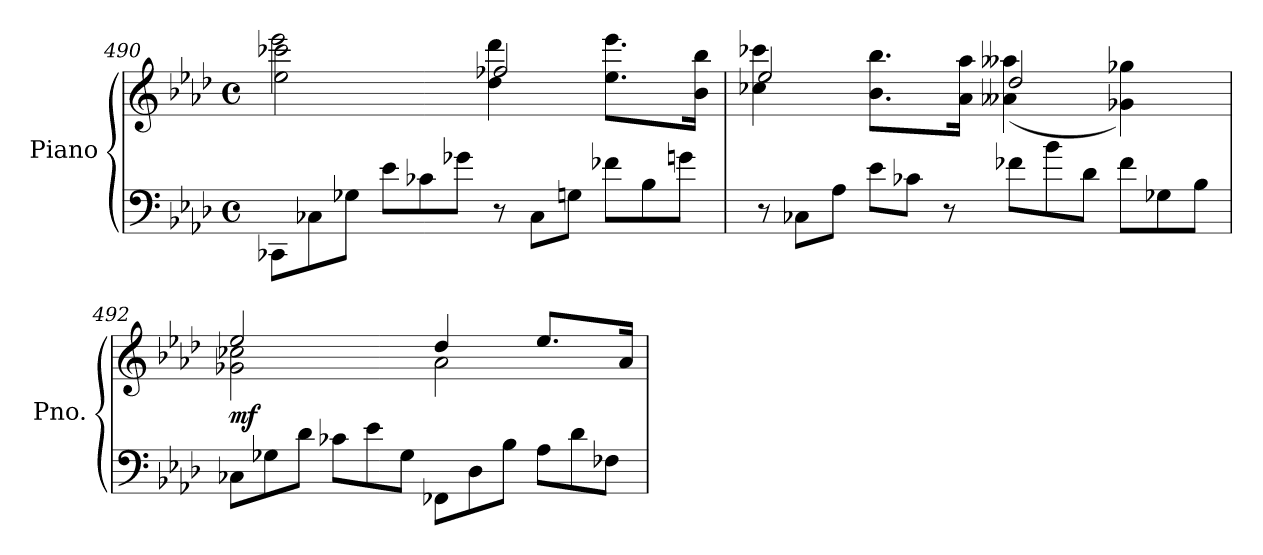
**kern	**kern	**dynam
*part1	*part1	*part1
*staff2	*staff1	*staff1/2
*I"Piano	*	*
*I'Pno.	*	*
*clefF4	*clefG2	*
*k[b-e-a-d-]	*k[b-e-a-d-]	*
*M4/4	*M4/4	*
*met(c)	*met(c)	*
*Xtuplet	*	*
=490	=490	=490
*	*^	*
12CC-X\L	2eee-\	2ee-\ 2ccc-X\	.
12C-X\	.	.	.
12G-X\J	.	.	.
12e-\L	.	.	.
12c-X\	.	.	.
12g-X\J	.	.	.
12r	2ff-X/	4dd-\ 4ddd-\	.
12C-\L	.	.	.
12Gn\J	.	.	.
12f-X\L	.	8.ee-\ 8.eee-\L	.
12B-\	.	.	.
12gn\J	.	.	.
.	.	16b-\ 16bb-\Jk	.
!!LO:LB:g=z	!!
=491	=491	=491	=491
12r	2ee-/	4cc-X\ 4ccc-X\	.
12C-X\L	.	.	.
12A-\J	.	.	.
12e-\L	.	8.b-\ 8.bb-\L	.
12c-X\J	.	.	.
12r	.	.	.
.	.	16a-\ 16aa-\Jk	.
12f-X\L	2dd-/	(>4a--X\ 4aa--X\	.
12b-\	.	.	.
12d-\J	.	.	.
12f-\L	.	4g-X\ 4gg-X\)	.
12G-X\	.	.	.
12B-\J	.	.	.
=492	=492	=492	=492
!	!	!	!LO:DY:b
12C-X\L	2ee-/	2g-X\ 2cc-X\	mf
12G-X\	.	.	.
12d-\J	.	.	.
12c-X\L	.	.	.
12e-\	.	.	.
12G-\J	.	.	.
12FF-X\L	4dd-/	2a-\	.
12D-\	.	.	.
12B-\J	.	.	.
12A-\L	8.ee-/L	.	.
12d-\	.	.	.
12F-X\J	.	.	.
.	16a-/Jk	.	.
*	*v	*v	*
=	=	=
*-	*-	*-
